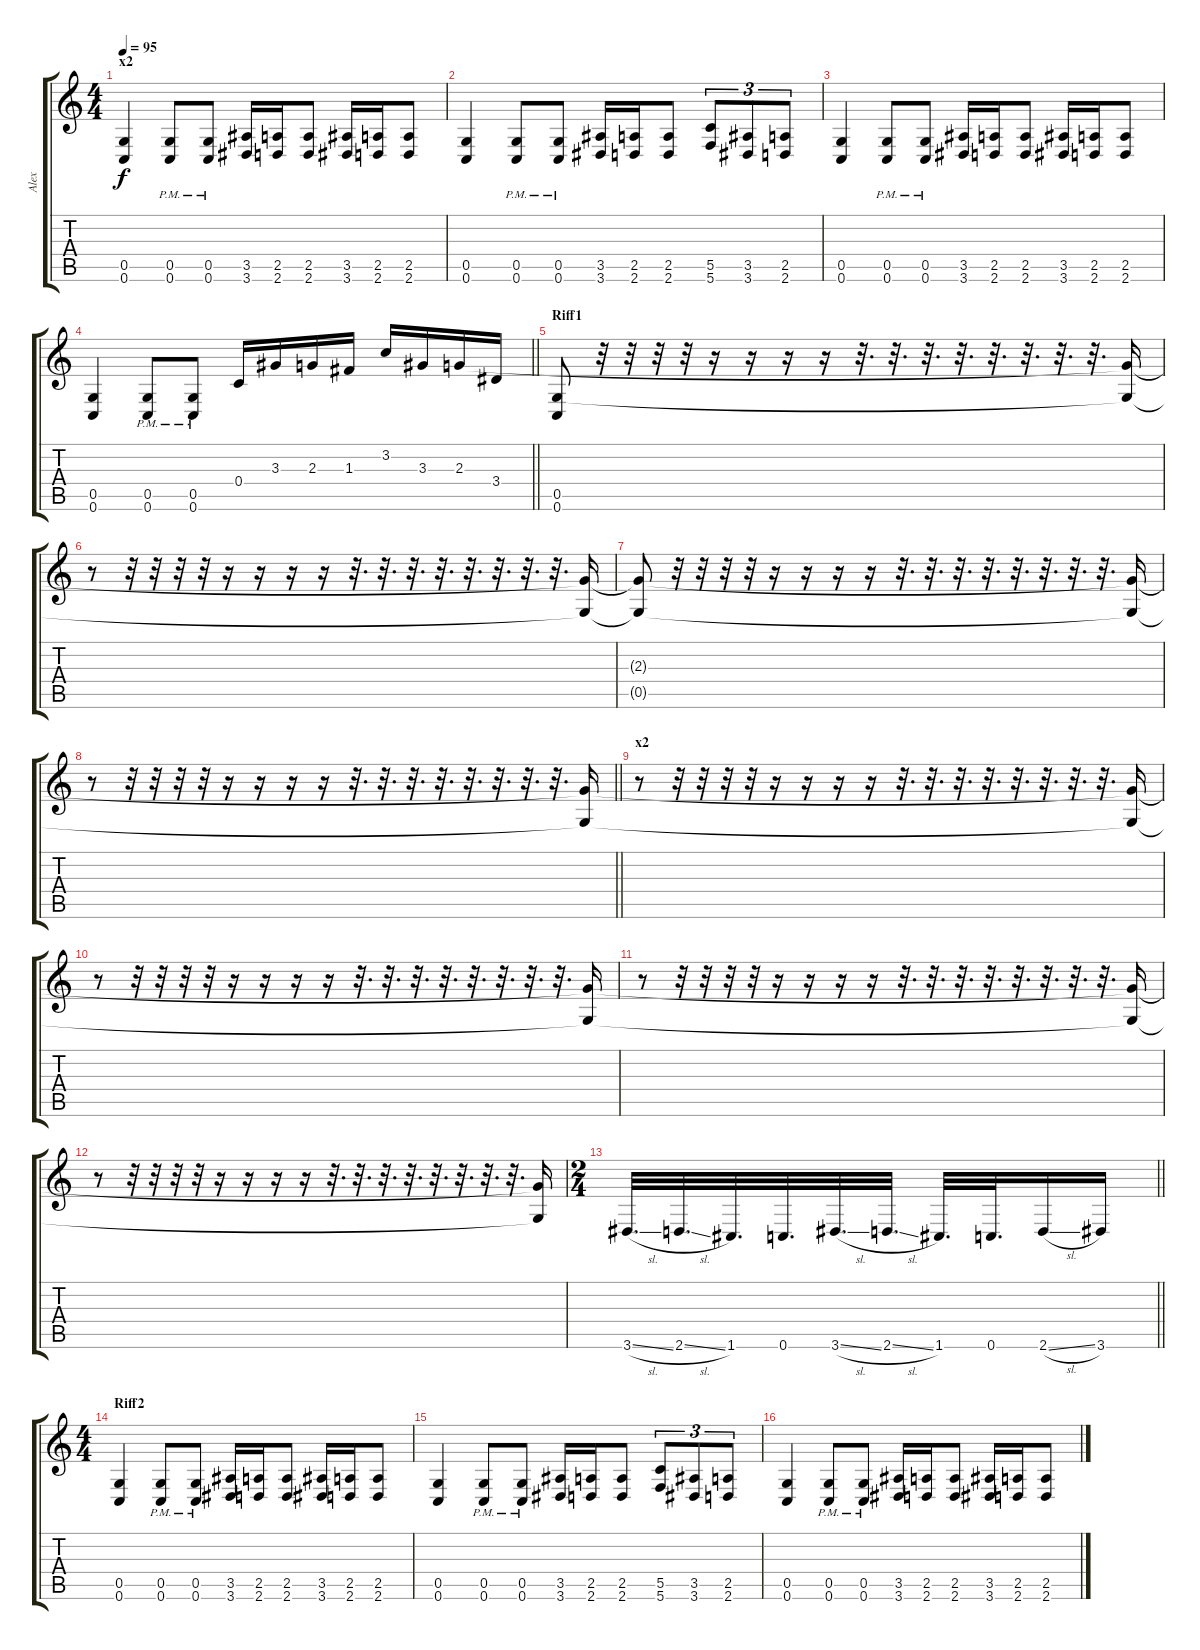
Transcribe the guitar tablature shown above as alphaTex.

\track ("Alex" "Alex") {instrument overdrivenguitar}
\staff {score tabs}
\tuning (D4 A3 F3 C3 G2 C2) {hide}
\ts (4 4)
\section ("" "x2")
\tempo 95
\clef g2
\ks c
(0.5 0.6).4{dy f} (0.5{pm} 0.6{pm}).8 (0.5{pm} 0.6{pm}).8 (3.5 3.6).16 (2.5 2.6).16 (2.5 2.6).8 (3.5 3.6).16 (2.5 2.6).16 (2.5 2.6).8 |
(0.5 0.6).4 (0.5{pm} 0.6{pm}).8 (0.5{pm} 0.6{pm}).8 (3.5 3.6).16 (2.5 2.6).16 (2.5 2.6).8 (5.5 5.6).8{tu (3 2)} (3.5 3.6).8{tu (3 2)} (2.5 2.6).8{tu (3 2)} |
(0.5 0.6).4 (0.5{pm} 0.6{pm}).8 (0.5{pm} 0.6{pm}).8 (3.5 3.6).16 (2.5 2.6).16 (2.5 2.6).8 (3.5 3.6).16 (2.5 2.6).16 (2.5 2.6).8 |
\barLineRight lightlight
(0.5 0.6).4 (0.5{pm} 0.6{pm}).8 (0.5{pm} 0.6{pm}).8 0.4.16 3.3.16 2.3.16 1.3.16 3.2.16 3.3.16 2.3.16 3.4.16 |
\section ("" "Riff1")
(0.5 0.6).8 r.32 r.32 r.32 r.32 r.16 r.16 r.16 r.16 r.32{d} r.32{d} r.32{d} r.32{d} r.32{d} r.32{d} r.32{d} r.32{d} (2.3{t} 0.5{t}).16 |
r.8 r.32 r.32 r.32 r.32 r.16 r.16 r.16 r.16 r.32{d} r.32{d} r.32{d} r.32{d} r.32{d} r.32{d} r.32{d} r.32{d} (2.3{t} 0.5{t}).16 |
(2.3{t} 0.5{t}).8 r.32 r.32 r.32 r.32 r.16 r.16 r.16 r.16 r.32{d} r.32{d} r.32{d} r.32{d} r.32{d} r.32{d} r.32{d} r.32{d} (2.3{t} 0.5{t}).16 |
\barLineRight lightlight
r.8 r.32 r.32 r.32 r.32 r.16 r.16 r.16 r.16 r.32{d} r.32{d} r.32{d} r.32{d} r.32{d} r.32{d} r.32{d} r.32{d} (2.3{t} 0.5{t}).16 |
\section ("" "x2")
r.8 r.32 r.32 r.32 r.32 r.16 r.16 r.16 r.16 r.32{d} r.32{d} r.32{d} r.32{d} r.32{d} r.32{d} r.32{d} r.32{d} (2.3{t} 0.5{t}).16 |
r.8 r.32 r.32 r.32 r.32 r.16 r.16 r.16 r.16 r.32{d} r.32{d} r.32{d} r.32{d} r.32{d} r.32{d} r.32{d} r.32{d} (2.3{t} 0.5{t}).16 |
r.8 r.32 r.32 r.32 r.32 r.16 r.16 r.16 r.16 r.32{d} r.32{d} r.32{d} r.32{d} r.32{d} r.32{d} r.32{d} r.32{d} (2.3{t} 0.5{t}).16 |
r.8 r.32 r.32 r.32 r.32 r.16 r.16 r.16 r.16 r.32{d} r.32{d} r.32{d} r.32{d} r.32{d} r.32{d} r.32{d} r.32{d} (2.3{t} 0.5{t}).16 |
\ts (2 4)
\barLineRight lightlight
3.6{sl}.32{d} 2.6{sl}.32{d} 1.6.32{d} 0.6.32{d} 3.6{sl}.32{d} 2.6{sl}.32{d} 1.6.32{d} 0.6.32{d} 2.6{sl}.16 3.6.16 |
\ts (4 4)
\section ("" "Riff2")
(0.5 0.6).4 (0.5{pm} 0.6{pm}).8 (0.5{pm} 0.6{pm}).8 (3.5 3.6).16 (2.5 2.6).16 (2.5 2.6).8 (3.5 3.6).16 (2.5 2.6).16 (2.5 2.6).8 |
(0.5 0.6).4 (0.5{pm} 0.6{pm}).8 (0.5{pm} 0.6{pm}).8 (3.5 3.6).16 (2.5 2.6).16 (2.5 2.6).8 (5.5 5.6).8{tu (3 2)} (3.5 3.6).8{tu (3 2)} (2.5 2.6).8{tu (3 2)} |
(0.5 0.6).4 (0.5{pm} 0.6{pm}).8 (0.5{pm} 0.6{pm}).8 (3.5 3.6).16 (2.5 2.6).16 (2.5 2.6).8 (3.5 3.6).16 (2.5 2.6).16 (2.5 2.6).8
